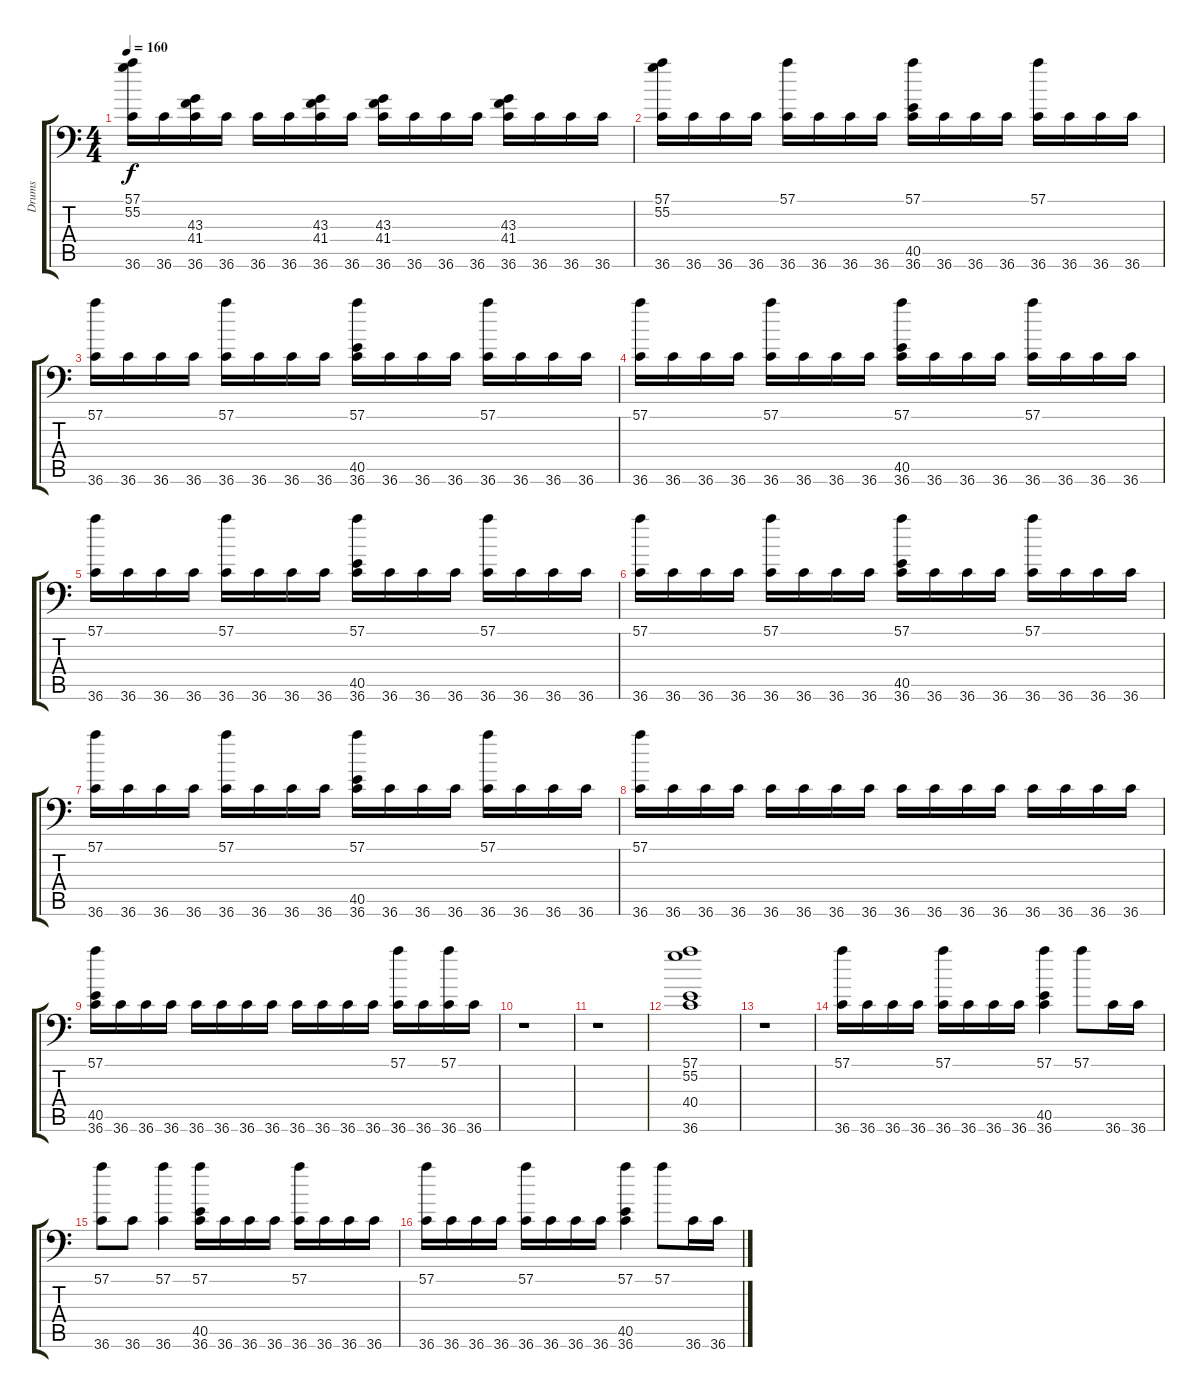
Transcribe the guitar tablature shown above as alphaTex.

\track ("Drums" "Drums") {instrument acousticgrandpiano}
\staff {score tabs}
\tuning (C-1 C-1 C-1 C-1 C-1 C-1) {hide}
\ts (4 4)
\tempo 160
\clef f4
\ks c
(57.1 55.2 36.6).16{dy f} 36.6.16 (43.3 41.4 36.6).16 36.6.16 36.6.16 36.6.16 (43.3 41.4 36.6).16 36.6.16 (43.3 41.4 36.6).16 36.6.16 36.6.16 36.6.16 (43.3 41.4 36.6).16 36.6.16 36.6.16 36.6.16 |
(57.1 55.2 36.6).16 36.6.16 36.6.16 36.6.16 (57.1 36.6).16 36.6.16 36.6.16 36.6.16 (57.1 40.5 36.6).16 36.6.16 36.6.16 36.6.16 (57.1 36.6).16 36.6.16 36.6.16 36.6.16 |
(57.1 36.6).16 36.6.16 36.6.16 36.6.16 (57.1 36.6).16 36.6.16 36.6.16 36.6.16 (57.1 40.5 36.6).16 36.6.16 36.6.16 36.6.16 (57.1 36.6).16 36.6.16 36.6.16 36.6.16 |
(57.1 36.6).16 36.6.16 36.6.16 36.6.16 (57.1 36.6).16 36.6.16 36.6.16 36.6.16 (57.1 40.5 36.6).16 36.6.16 36.6.16 36.6.16 (57.1 36.6).16 36.6.16 36.6.16 36.6.16 |
(57.1 36.6).16 36.6.16 36.6.16 36.6.16 (57.1 36.6).16 36.6.16 36.6.16 36.6.16 (57.1 40.5 36.6).16 36.6.16 36.6.16 36.6.16 (57.1 36.6).16 36.6.16 36.6.16 36.6.16 |
(57.1 36.6).16 36.6.16 36.6.16 36.6.16 (57.1 36.6).16 36.6.16 36.6.16 36.6.16 (57.1 40.5 36.6).16 36.6.16 36.6.16 36.6.16 (57.1 36.6).16 36.6.16 36.6.16 36.6.16 |
(57.1 36.6).16 36.6.16 36.6.16 36.6.16 (57.1 36.6).16 36.6.16 36.6.16 36.6.16 (57.1 40.5 36.6).16 36.6.16 36.6.16 36.6.16 (57.1 36.6).16 36.6.16 36.6.16 36.6.16 |
(57.1 36.6).16 36.6.16 36.6.16 36.6.16 36.6.16 36.6.16 36.6.16 36.6.16 36.6.16 36.6.16 36.6.16 36.6.16 36.6.16 36.6.16 36.6.16 36.6.16 |
(57.1 40.5 36.6).16 36.6.16 36.6.16 36.6.16 36.6.16 36.6.16 36.6.16 36.6.16 36.6.16 36.6.16 36.6.16 36.6.16 (57.1 36.6).16 36.6.16 (57.1 36.6).16 36.6.16 |
r.1 |
r.1 |
(57.1 55.2 40.4 36.6).1 |
r.1 |
(57.1 36.6).16 36.6.16 36.6.16 36.6.16 (57.1 36.6).16 36.6.16 36.6.16 36.6.16 (57.1 40.5 36.6).4 57.1.8 36.6.16 36.6.16 |
(57.1 36.6).8 36.6.8 (57.1 36.6).4 (57.1 40.5 36.6).16 36.6.16 36.6.16 36.6.16 (57.1 36.6).16 36.6.16 36.6.16 36.6.16 |
(57.1 36.6).16 36.6.16 36.6.16 36.6.16 (57.1 36.6).16 36.6.16 36.6.16 36.6.16 (57.1 40.5 36.6).4 57.1.8 36.6.16 36.6.16
